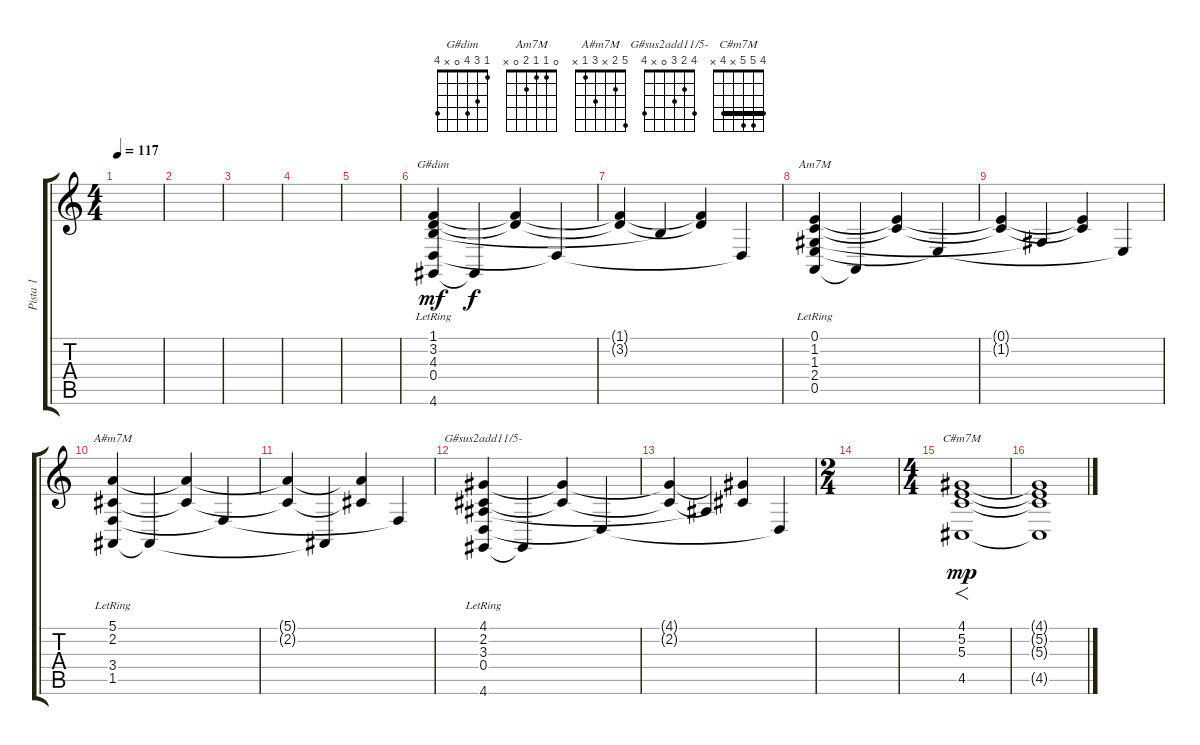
\track ("Pista 1" "Pista 1") {instrument stringensemble2}
\staff {score tabs}
\tuning (E4 B3 G3 D3 A2 E2) {hide}
\chord ("G#dim" 1 3 4 0 x 4)
\chord ("Am7M" 0 1 1 2 0 x)
\chord ("A#m7M" 5 2 x 3 1 x)
\chord ("G#sus2add11/5-" 4 2 3 0 x 4)
\chord ("C#m7M" 4 5 5 x 4 x) {barre 4}
\ts (4 4)
\tempo 117
\clef g2
\ks c
|
|
|
|
|
(1.1{lr} 3.2{lr} 4.3{lr} 0.4{lr} 4.6{lr}).4{ch "G#dim" dy mf volume 16} 4.6{t}.4{dy f} (1.1{t} 3.2{t}).4 0.4{t}.4 |
(1.1{t} 3.2{t}).4 4.3{t}.4 (1.1{t} 3.2{t}).4 0.4{t}.4 |
(0.1{lr} 1.2{lr} 1.3{lr} 2.4{lr} 0.5{lr}).4{ch "Am7M"} 0.5{t}.4 (0.1{t} 1.2{t}).4 2.4{t}.4 |
(0.1{t} 1.2{t}).4 1.3{t}.4 (0.1{t} 1.2{t}).4 2.4{t}.4 |
(5.1{lr} 2.2{lr} 3.4{lr} 1.5{lr}).4{ch "A#m7M"} 1.5{t}.4 (5.1{t} 2.2{t}).4 3.4{t}.4 |
(5.1{t} 2.2{t}).4 1.5{t}.4 (5.1{t} 2.2{t}).4 3.4{t}.4 |
(4.1{lr} 2.2{lr} 3.3{lr} 0.4{lr} 4.6{lr}).4{ch "G#sus2add11/5-"} 4.6{t}.4 (4.1{t} 2.2{t}).4 0.4{t}.4 |
(4.1{t} 2.2{t}).4 3.3{t}.4 (4.1{t} 2.2{t}).4 0.4{t}.4 |
\ts (2 4)
|
\ts (4 4)
(4.1 5.2 5.3 4.5).1{f ch "C#m7M" dy mp} |
(4.1{t} 5.2{t} 5.3{t} 4.5{t}).1
